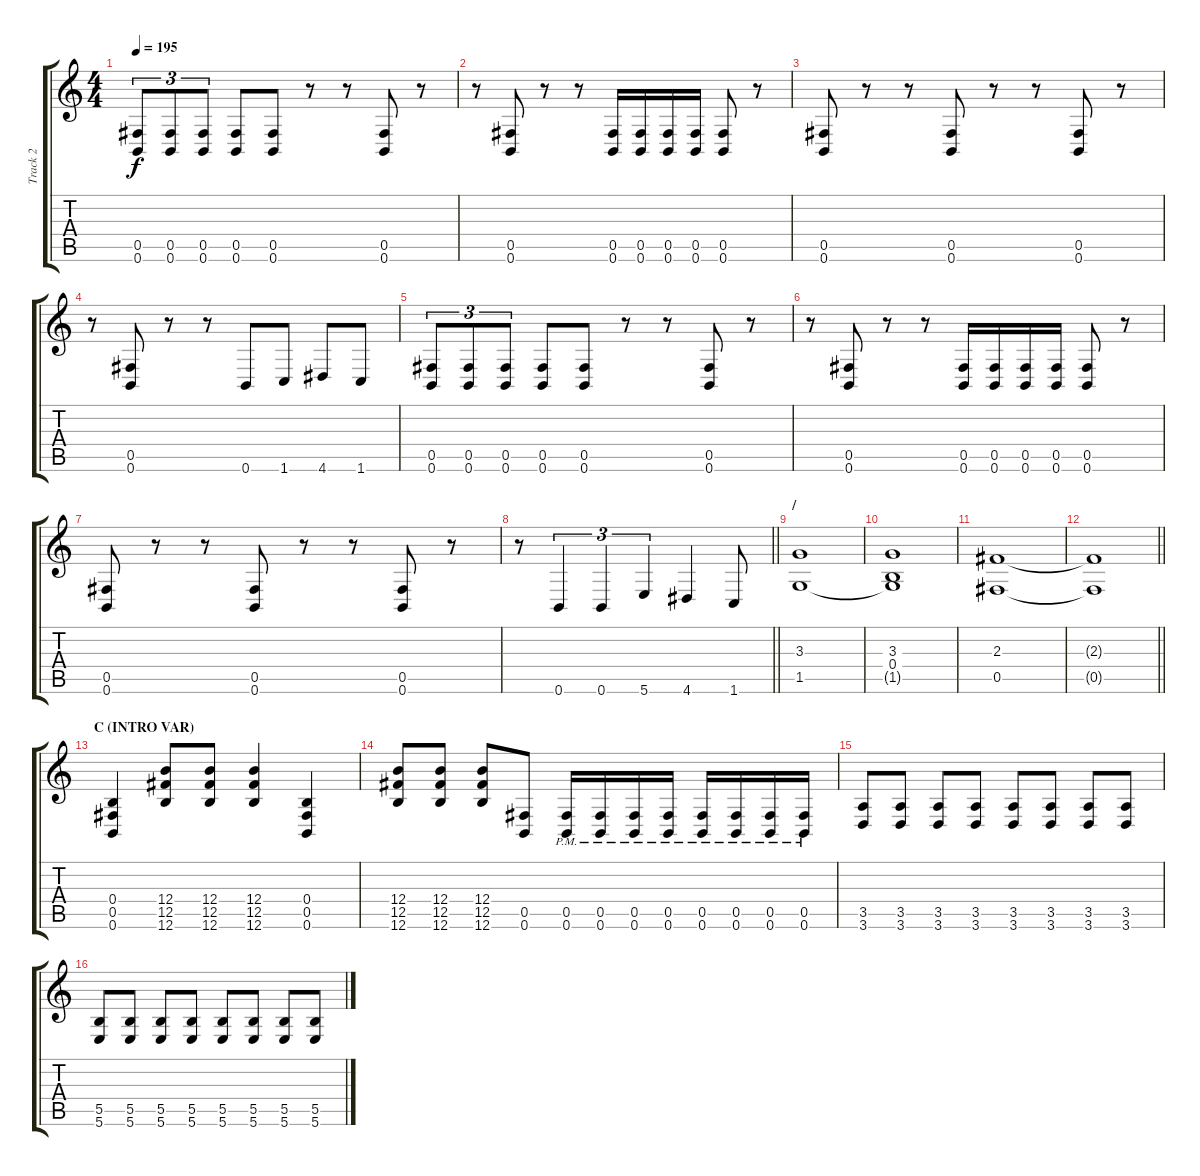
\track ("Track 2" "Track 2") {instrument overdrivenguitar}
\staff {score tabs}
\tuning (Db4 Ab3 E3 B2 Gb2 B1) {hide}
\ts (4 4)
\tempo 195
\clef g2
\ks c
(0.5 0.6).8{tu (3 2) dy f} (0.5 0.6).8{tu (3 2)} (0.5 0.6).8{tu (3 2)} (0.5 0.6).8 (0.5 0.6).8 r.8 r.8 (0.5 0.6).8 r.8 |
r.8 (0.5 0.6).8 r.8 r.8 (0.5 0.6).16 (0.5 0.6).16 (0.5 0.6).16 (0.5 0.6).16 (0.5 0.6).8 r.8 |
(0.5 0.6).8 r.8 r.8 (0.5 0.6).8 r.8 r.8 (0.5 0.6).8 r.8 |
r.8 (0.5 0.6).8 r.8 r.8 0.6.8 1.6.8 4.6.8 1.6.8 |
(0.5 0.6).8{tu (3 2)} (0.5 0.6).8{tu (3 2)} (0.5 0.6).8{tu (3 2)} (0.5 0.6).8 (0.5 0.6).8 r.8 r.8 (0.5 0.6).8 r.8 |
r.8 (0.5 0.6).8 r.8 r.8 (0.5 0.6).16 (0.5 0.6).16 (0.5 0.6).16 (0.5 0.6).16 (0.5 0.6).8 r.8 |
(0.5 0.6).8 r.8 r.8 (0.5 0.6).8 r.8 r.8 (0.5 0.6).8 r.8 |
\barLineRight lightlight
r.8 0.6.4{tu (3 2)} 0.6.4{tu (3 2)} 5.6.4{tu (3 2)} 4.6.4 1.6.8 |
\section ("" "/")
(3.3 1.5).1 |
(3.3 0.4 1.5{t}).1 |
(2.3 0.5).1 |
\barLineRight lightlight
(2.3{t} 0.5{t}).1 |
\section ("" "C (INTRO VAR)")
(0.4 0.5 0.6).4 (12.4 12.5 12.6).8 (12.4 12.5 12.6).8 (12.4 12.5 12.6).4 (0.4 0.5 0.6).4 |
(12.4 12.5 12.6).8 (12.4 12.5 12.6).8 (12.4 12.5 12.6).8 (0.5 0.6).8 (0.5{pm} 0.6{pm}).16 (0.5{pm} 0.6{pm}).16 (0.5{pm} 0.6{pm}).16 (0.5{pm} 0.6{pm}).16 (0.5{pm} 0.6{pm}).16 (0.5{pm} 0.6{pm}).16 (0.5{pm} 0.6{pm}).16 (0.5{pm} 0.6{pm}).16 |
(3.5 3.6).8 (3.5 3.6).8 (3.5 3.6).8 (3.5 3.6).8 (3.5 3.6).8 (3.5 3.6).8 (3.5 3.6).8 (3.5 3.6).8 |
(5.5 5.6).8 (5.5 5.6).8 (5.5 5.6).8 (5.5 5.6).8 (5.5 5.6).8 (5.5 5.6).8 (5.5 5.6).8 (5.5 5.6).8
